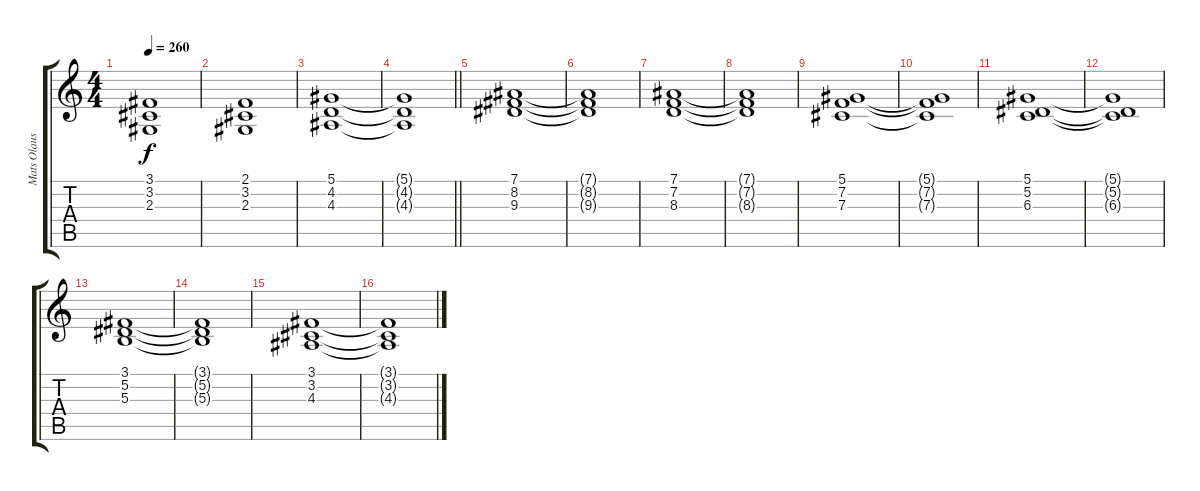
\track ("Mats Olausson" "Mats Olaus") {instrument percussiveorgan}
\staff {score tabs}
\tuning (Eb4 Bb3 Gb3 Db3 Ab2 Eb2) {hide}
\ts (4 4)
\tempo 260
\clef g2
\ks c
(3.1 3.2 2.3).1{dy f} |
(2.1 3.2 2.3).1 |
(5.1 4.2 4.3).1 |
\barLineRight lightlight
(5.1{t} 4.2{t} 4.3{t}).1 |
(7.1 8.2 9.3).1 |
(7.1{t} 8.2{t} 9.3{t}).1 |
(7.1 7.2 8.3).1 |
(7.1{t} 7.2{t} 8.3{t}).1 |
(5.1 7.2 7.3).1 |
(5.1{t} 7.2{t} 7.3{t}).1 |
(5.1 5.2 6.3).1 |
(5.1{t} 5.2{t} 6.3{t}).1 |
(3.1 5.2 5.3).1 |
(3.1{t} 5.2{t} 5.3{t}).1 |
(3.1 3.2 4.3).1 |
(3.1{t} 3.2{t} 4.3{t}).1
